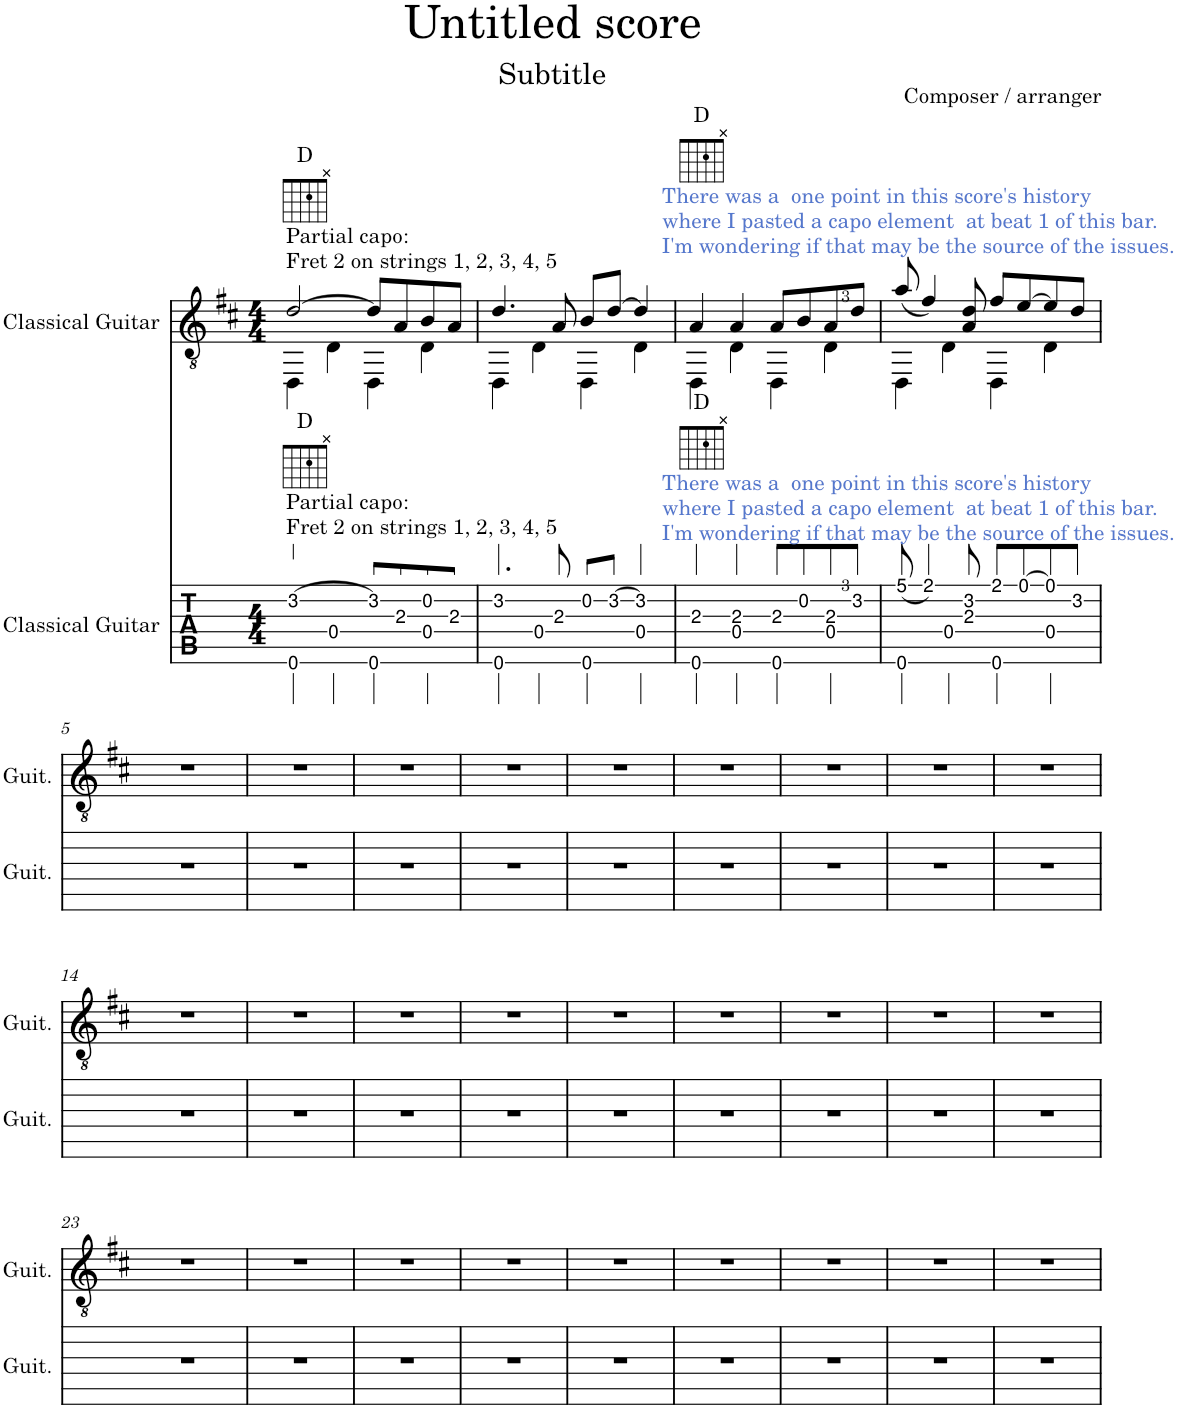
**kern	**kern	**harte
*part2	*part1	*part1
*staff2	*staff1	*
*I"Classical Guitar	*I"Classical Guitar	*
*I'Guit.	*I'Guit.	*
*stria6	*	*
*	*clefGv2	*
*k[f#c#]	*k[f#c#]	*
*M4/4	*M4/4	*
=1	=1	=1
*^	*^	*
!	!	!LO:TX:a:t=Partial capo&colon;	!	!
!	!	!LO:TX:a:t=Fret 2 on strings 1, 2, 3, 4, 5	!	!
!LO:TX:a:t=Partial capo&colon;	!	!	!	!
!LO:TX:a:t=Fret 2 on strings 1, 2, 3, 4, 5	!	!	!	!
[2d/	4DD\	[2d/	4DD\	D:maj
.	4D\	.	4D\	.
8d/L]	4DD\	8d/L]	4DD\	.
8A/	.	8A/	.	.
8B/	4D\	8B/	4D\	.
8A/J	.	8A/J	.	.
=2	=2	=2	=2	=2
4.d/	4DD\	4.d/	4DD\	.
.	4D\	.	4D\	.
8A/	.	8A/	.	.
8B/L	4DD\	8B/L	4DD\	.
[8d/J	.	[8d/J	.	.
4d/]	4D\	4d/]	4D\	.
=3	=3	=3	=3	=3
!	!	!LO:TX:a:color=#5478CD:t=There was a  one point in this score's history	!	!
!	!	!LO:TX:a:t=where I pasted a capo element  at beat 1 of this bar.	!	!
!	!	!LO:TX:a:t=I'm wondering if that may be the source of the issues.	!	!
!LO:TX:a:color=#5478CD:t=There was a  one point in this score's history	!	!	!	!
!LO:TX:a:t=where I pasted a capo element  at beat 1 of this bar.	!	!	!	!
!LO:TX:a:t=I'm wondering if that may be the source of the issues.	!	!	!	!
4A/	4DD\	4A/	4DD\	D:maj
4A/	4D\	4A/	4D\	.
8A/L	4DD\	8A/L	4DD\	.
8B/	.	8B/	.	.
8A/	4D\	8A/	4D\	.
8d/J	.	8d/J	.	.
=4	=4	=4	=4	=4
(<8a/	4DD\	(<8a/	4DD\	.
4f#/)	.	4f#/)	.	.
.	4D\	.	4D\	.
8A/ 8d/	.	8A/ 8d/	.	.
8f#/L	4DD\	8f#/L	4DD\	.
[8e/	.	[8e/	.	.
8e/]	4D\	8e/]	4D\	.
8d/J	.	8d/J	.	.
*v	*v	*	*	*
*	*v	*v	*
!!LO:LB:g=z
=5	=5	=5
1r	1r	.
=6	=6	=6
1r	1r	.
=7	=7	=7
1r	1r	.
=8	=8	=8
1r	1r	.
=9	=9	=9
1r	1r	.
=10	=10	=10
1r	1r	.
=11	=11	=11
1r	1r	.
=12	=12	=12
1r	1r	.
=13	=13	=13
1r	1r	.
!!LO:LB:g=z
=14	=14	=14
1r	1r	.
=15	=15	=15
1r	1r	.
=16	=16	=16
1r	1r	.
=17	=17	=17
1r	1r	.
=18	=18	=18
1r	1r	.
=19	=19	=19
1r	1r	.
=20	=20	=20
1r	1r	.
=21	=21	=21
1r	1r	.
=22	=22	=22
1r	1r	.
!!LO:LB:g=z
=23	=23	=23
1r	1r	.
=24	=24	=24
1r	1r	.
=25	=25	=25
1r	1r	.
=26	=26	=26
1r	1r	.
=27	=27	=27
1r	1r	.
=28	=28	=28
1r	1r	.
=29	=29	=29
1r	1r	.
=30	=30	=30
1r	1r	.
=31	=31	=31
1r	1r	.
=	=	=
*-	*-	*-
